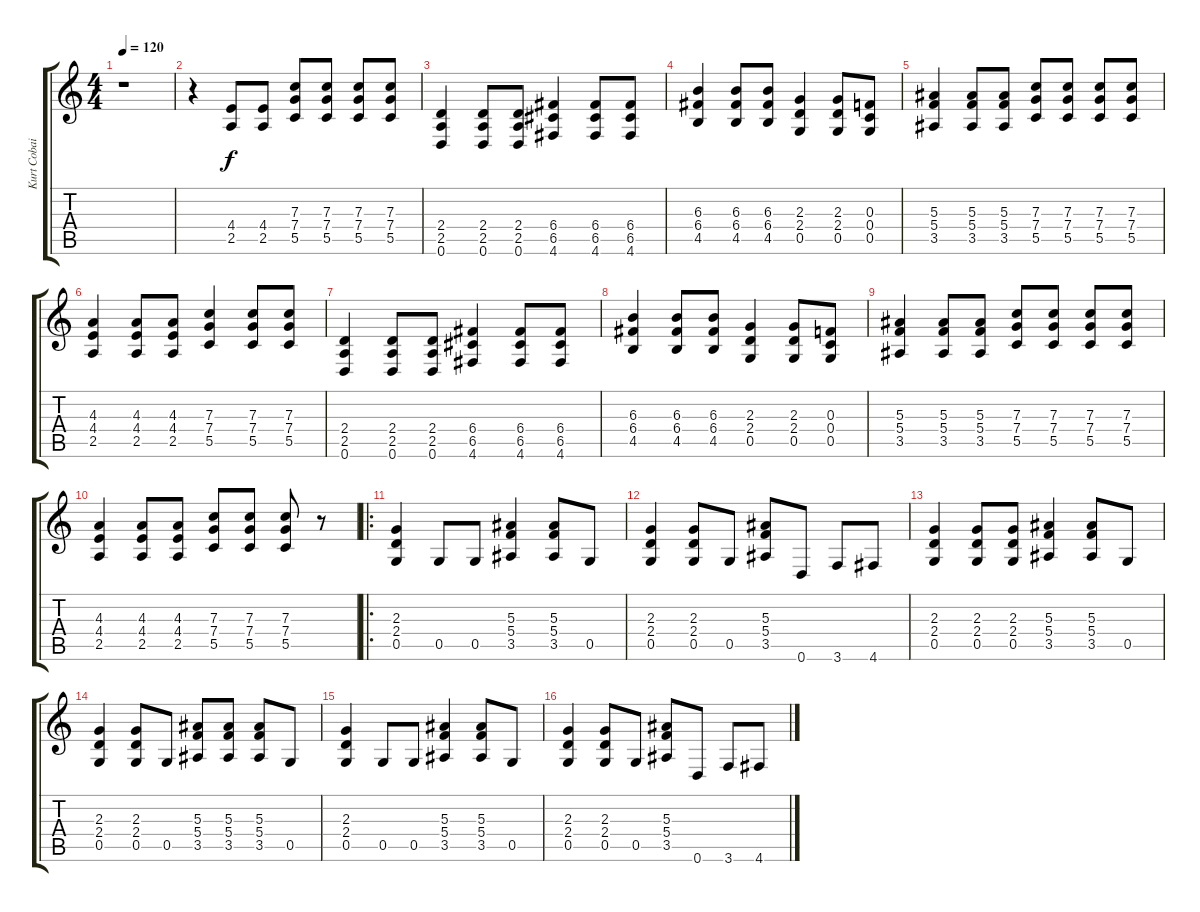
\track ("Kurt Cobain : Guitar" "Kurt Cobai") {instrument electricguitarclean}
\staff {score tabs}
\tuning (D4 A3 F3 C3 G2 D2) {hide}
\ts (4 4)
\tempo 120
\clef g2
\ks c
r.1{dy f} |
r.4 (4.4 2.5).8 (4.4 2.5).8 (7.3 7.4 5.5).8 (7.3 7.4 5.5).8 (7.3 7.4 5.5).8 (7.3 7.4 5.5).8 |
(2.4 2.5 0.6).4 (2.4 2.5 0.6).8 (2.4 2.5 0.6).8 (6.4 6.5 4.6).4 (6.4 6.5 4.6).8 (6.4 6.5 4.6).8 |
(6.3 6.4 4.5).4 (6.3 6.4 4.5).8 (6.3 6.4 4.5).8 (2.3 2.4 0.5).4 (2.3 2.4 0.5).8 (0.3 0.4 0.5).8 |
(5.3 5.4 3.5).4 (5.3 5.4 3.5).8 (5.3 5.4 3.5).8 (7.3 7.4 5.5).8 (7.3 7.4 5.5).8 (7.3 7.4 5.5).8 (7.3 7.4 5.5).8 |
(4.3 4.4 2.5).4 (4.3 4.4 2.5).8 (4.3 4.4 2.5).8 (7.3 7.4 5.5).4 (7.3 7.4 5.5).8 (7.3 7.4 5.5).8 |
(2.4 2.5 0.6).4 (2.4 2.5 0.6).8 (2.4 2.5 0.6).8 (6.4 6.5 4.6).4 (6.4 6.5 4.6).8 (6.4 6.5 4.6).8 |
(6.3 6.4 4.5).4 (6.3 6.4 4.5).8 (6.3 6.4 4.5).8 (2.3 2.4 0.5).4 (2.3 2.4 0.5).8 (0.3 0.4 0.5).8 |
(5.3 5.4 3.5).4 (5.3 5.4 3.5).8 (5.3 5.4 3.5).8 (7.3 7.4 5.5).8 (7.3 7.4 5.5).8 (7.3 7.4 5.5).8 (7.3 7.4 5.5).8 |
(4.3 4.4 2.5).4 (4.3 4.4 2.5).8 (4.3 4.4 2.5).8 (7.3 7.4 5.5).8 (7.3 7.4 5.5).8 (7.3 7.4 5.5).8 r.8 |
\ro
(2.3 2.4 0.5).4 0.5.8 0.5.8 (5.3 5.4 3.5).4 (5.3 5.4 3.5).8 0.5.8 |
(2.3 2.4 0.5).4 (2.3 2.4 0.5).8 0.5.8 (5.3 5.4 3.5).8 0.6.8 3.6.8 4.6.8 |
(2.3 2.4 0.5).4 (2.3 2.4 0.5).8 (2.3 2.4 0.5).8 (5.3 5.4 3.5).4 (5.3 5.4 3.5).8 0.5.8 |
(2.3 2.4 0.5).4 (2.3 2.4 0.5).8 0.5.8 (5.3 5.4 3.5).8 (5.3 5.4 3.5).8 (5.3 5.4 3.5).8 0.5.8 |
(2.3 2.4 0.5).4 0.5.8 0.5.8 (5.3 5.4 3.5).4 (5.3 5.4 3.5).8 0.5.8 |
(2.3 2.4 0.5).4 (2.3 2.4 0.5).8 0.5.8 (5.3 5.4 3.5).8 0.6.8 3.6.8 4.6.8
